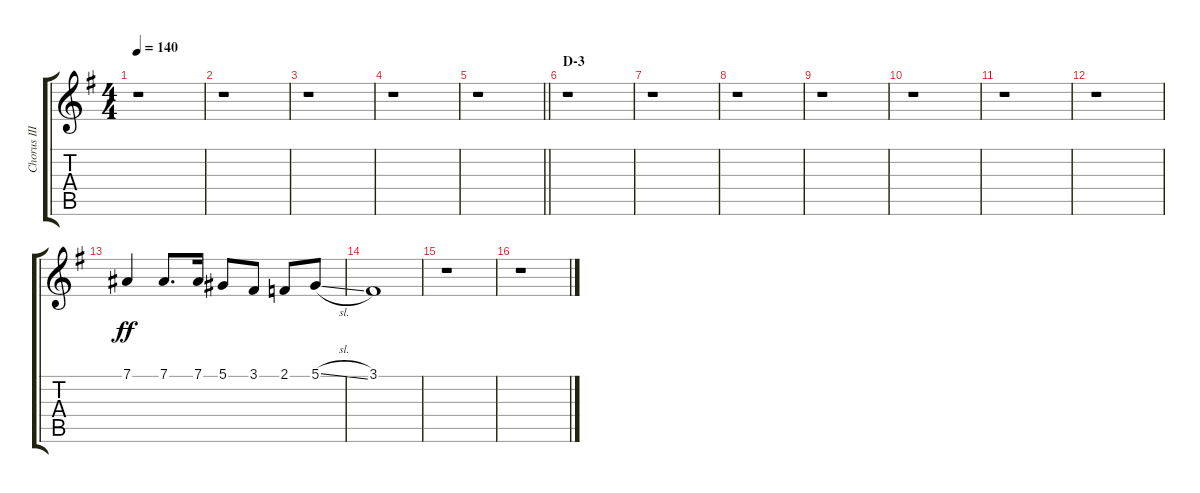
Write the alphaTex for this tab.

\track ("Chorus III" "Chorus III") {instrument voiceoohs}
\staff {score tabs}
\tuning (Eb4 Bb3 Gb3 Db3 Ab2 Eb2) {hide}
\ts (4 4)
\tempo 140
\clef g2
\ks g
r.1{dy ff} |
r.1 |
r.1 |
r.1 |
\barLineRight lightlight
r.1 |
\section ("" "D-3")
r.1 |
r.1 |
r.1 |
r.1 |
r.1 |
r.1 |
r.1 |
7.1.4 7.1.8{d} 7.1.16 5.1.8 3.1.8 2.1.8 5.1{sl}.8 |
3.1.1 |
r.1 |
r.1
